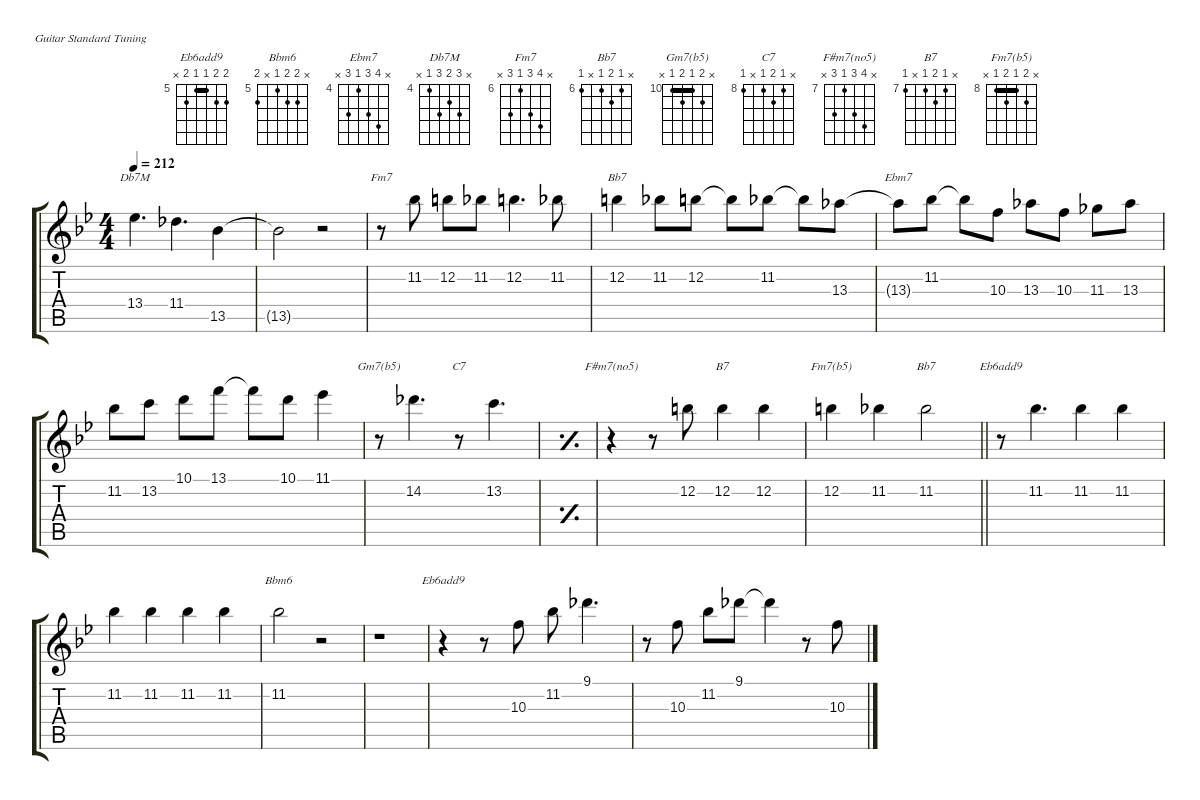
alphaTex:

\defaultSystemsLayout 4
\hideDynamics
\bracketExtendMode groupsimilarinstruments
\singleTrackTrackNamePolicy hidden
\multiTrackTrackNamePolicy allsystems
\firstSystemTrackNameMode fullname
\otherSystemsTrackNameMode fullname
\firstSystemTrackNameOrientation horizontal
\otherSystemsTrackNameOrientation horizontal
\defaultBarNumberDisplay Hide
\track ("lead melody" "E-Gt") {instrument electricguitarclean}
\staff {score tabs}
\tuning (E4 B3 G3 D3 A2 E2)
\chord ("Eb6add9" 6 6 5 5 6 x) {firstfret 5 barre 5}
\chord ("Bbm6" x 6 6 5 x 6) {firstfret 5}
\chord ("Ebm7" x 7 6 4 6 x) {firstfret 4}
\chord ("Db7M" x 6 5 6 4 x) {firstfret 4}
\chord ("Fm7" x 9 8 6 8 x) {firstfret 6}
\chord ("Bb7" x 6 7 6 x 6) {firstfret 6}
\chord ("Gm7(b5)" x 11 10 11 10 x) {firstfret 10 barre 10}
\chord ("C7" x 8 9 8 x 8) {firstfret 8}
\chord ("F#m7(no5)" x 10 9 7 9 x) {firstfret 7}
\chord ("B7" x 7 8 7 x 7) {firstfret 7}
\chord ("Fm7(b5)" x 9 8 9 8 x) {firstfret 8 barre 8}
\ts (4 4)
\tempo 212
\clef g2
\ks bb
13.4.4{d ch "Db7M" dy mf} 11.4.4{d} 13.5.4 |
13.5{t}.2 r.2 |
r.8{ch "Fm7"} 11.2.8 12.2.8 11.2.8 12.2.4{d} 11.2.8 |
12.2.4{ch "Bb7"} 11.2.8 12.2.8 12.2{t}.8 11.2.8 11.2{t}.8 13.3.8 |
13.3{t}.8{ch "Ebm7"} 11.2.8 11.2{t}.8 10.3.8 13.3.8 10.3.8 11.3.8 13.3.8 |
11.2.8 13.2.8 10.1.8 13.1.8 13.1{t}.8 10.1.8 11.1.4 |
r.8{ch "Gm7(b5)"} 14.2.4{d} r.8{ch "C7"} 13.2.4{d} |
\simile simple
|
\simile none
r.4{ch "F#m7(no5)"} r.8 12.2.8 12.2.4{ch "B7"} 12.2.4 |
\barLineRight lightlight
12.2.4{ch "Fm7(b5)"} 11.2.4 11.2.2{ch "Bb7"} |
r.8{ch "Eb6add9"} 11.2.4{d} 11.2.4 11.2.4 |
11.2.4 11.2.4 11.2.4 11.2.4 |
11.2.2{ch "Bbm6"} r.2 |
r.1 |
r.4{ch "Eb6add9"} r.8 10.3.8 11.2.8 9.1.4{d} |
r.8 10.3.8 11.2.8 9.1.8 9.1{t}.4 r.8 10.3.8
